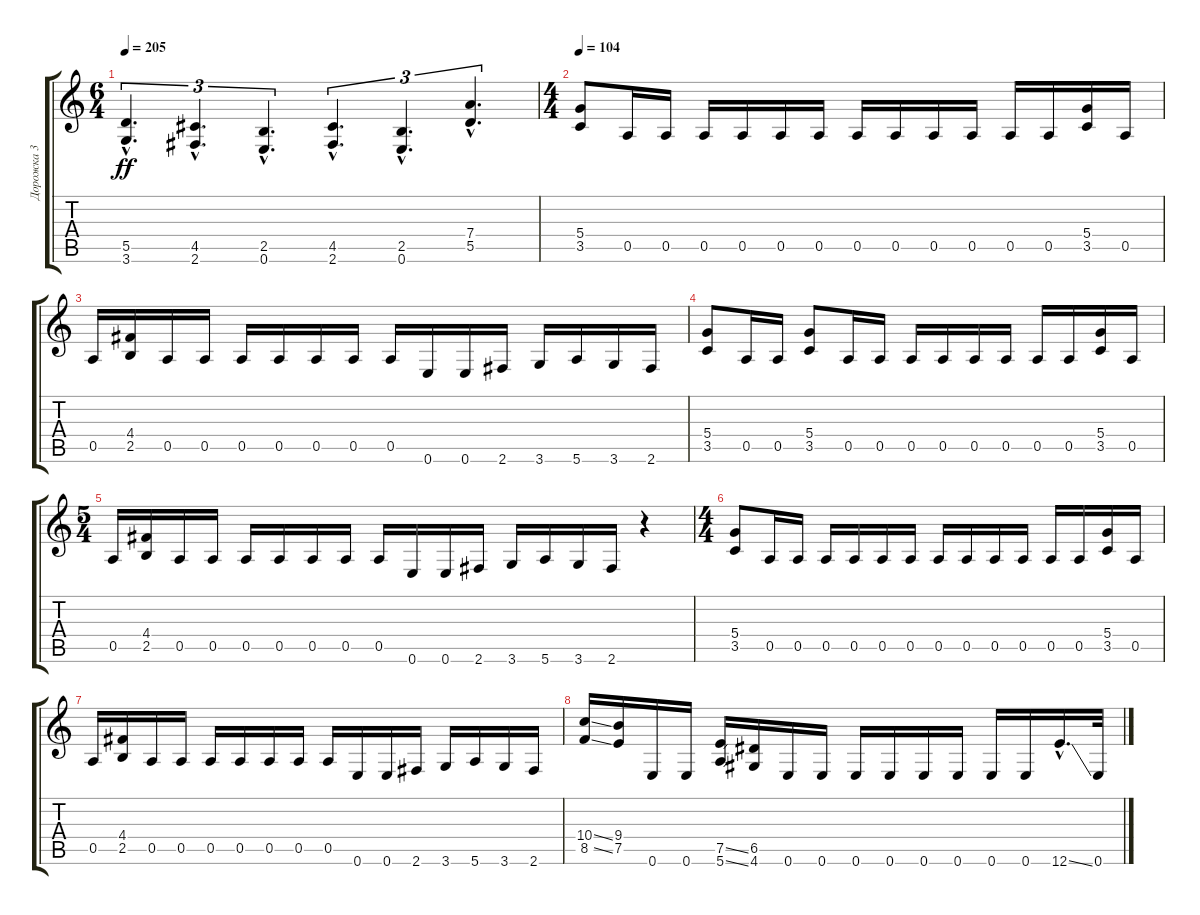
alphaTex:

\track ("Дорожка 3" "Дорожка 3") {instrument distortionguitar}
\staff {score tabs}
\tuning (E4 B3 G3 D3 A2 E2) {hide}
\ts (6 4)
\tempo 205
\clef g2
\ks c
(5.5{hac} 3.6{hac}).4{d tu (3 2) dy ff} (4.5{hac} 2.6{hac}).4{d tu (3 2)} (2.5{hac} 0.6{hac}).4{d tu (3 2)} (4.5{hac} 2.6{hac}).4{d tu (3 2)} (2.5{hac} 0.6{hac}).4{d tu (3 2)} (7.4{hac} 5.5{hac}).4{d tu (3 2)} |
\ts (4 4)
\tempo 104
(5.4 3.5).8 0.5.16 0.5.16 0.5.16 0.5.16 0.5.16 0.5.16 0.5.16 0.5.16 0.5.16 0.5.16 0.5.16 0.5.16 (5.4 3.5).16 0.5.16 |
0.5.16 (4.4 2.5).16 0.5.16 0.5.16 0.5.16 0.5.16 0.5.16 0.5.16 0.5.16 0.6.16 0.6.16 2.6.16 3.6.16 5.6.16 3.6.16 2.6.16 |
(5.4 3.5).8 0.5.16 0.5.16 (5.4 3.5).8 0.5.16 0.5.16 0.5.16 0.5.16 0.5.16 0.5.16 0.5.16 0.5.16 (5.4 3.5).16 0.5.16 |
\ts (5 4)
0.5.16 (4.4 2.5).16 0.5.16 0.5.16 0.5.16 0.5.16 0.5.16 0.5.16 0.5.16 0.6.16 0.6.16 2.6.16 3.6.16 5.6.16 3.6.16 2.6.16 r.4 |
\ts (4 4)
(5.4 3.5).8 0.5.16 0.5.16 0.5.16 0.5.16 0.5.16 0.5.16 0.5.16 0.5.16 0.5.16 0.5.16 0.5.16 0.5.16 (5.4 3.5).16 0.5.16 |
0.5.16 (4.4 2.5).16 0.5.16 0.5.16 0.5.16 0.5.16 0.5.16 0.5.16 0.5.16 0.6.16 0.6.16 2.6.16 3.6.16 5.6.16 3.6.16 2.6.16 |
(10.4{ss} 8.5{ss}).16 (9.4 7.5).16 0.6.16 0.6.16 (7.5{ss} 5.6{ss}).16 (6.5 4.6).16 0.6.16 0.6.16 0.6.16 0.6.16 0.6.16 0.6.16 0.6.16 0.6.16 12.6{ss hac}.16{d} 0.6.32
